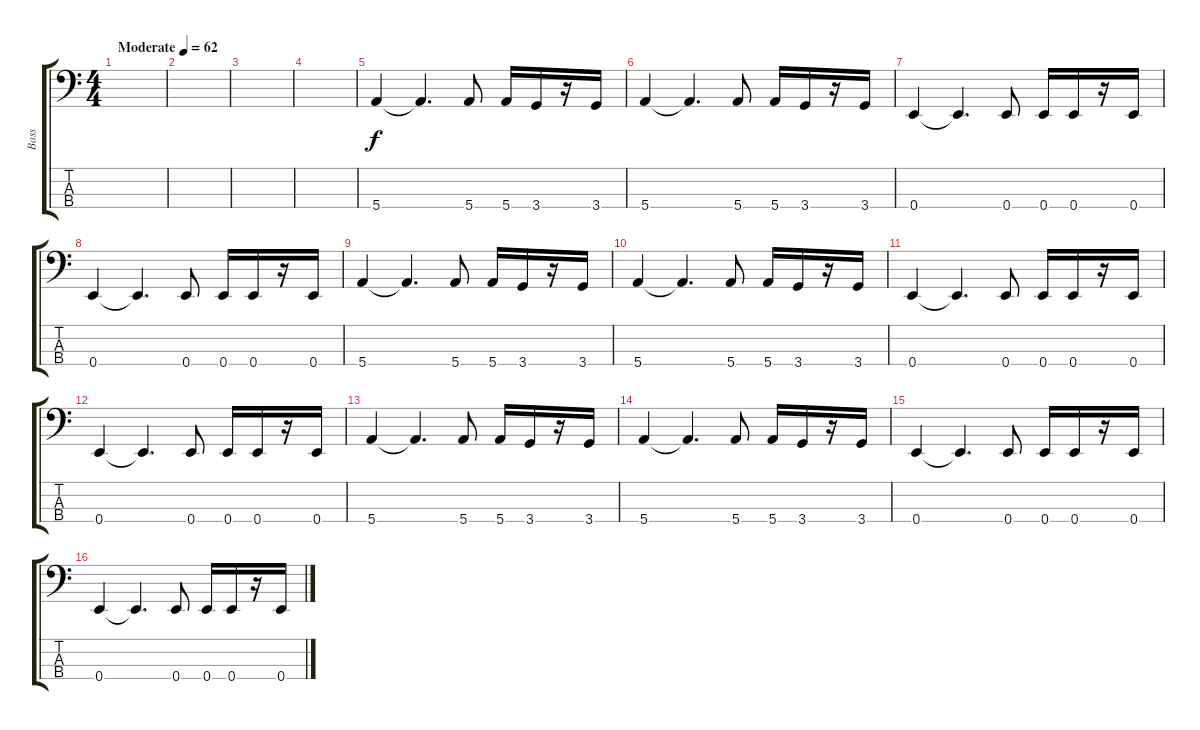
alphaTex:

\track ("Bass" "Bass") {instrument electricbassfinger}
\staff {score tabs}
\tuning (G2 D2 A1 E1) {hide}
\ts (4 4)
\tempo (62 "Moderate")
\clef f4
\ks c
|
|
|
|
5.4.4 5.4{t}.4{d} 5.4.8 5.4.16 3.4.16 r.16 3.4.16 |
5.4.4 5.4{t}.4{d} 5.4.8 5.4.16 3.4.16 r.16 3.4.16 |
0.4.4 0.4{t}.4{d} 0.4.8 0.4.16 0.4.16 r.16 0.4.16 |
0.4.4 0.4{t}.4{d} 0.4.8 0.4.16 0.4.16 r.16 0.4.16 |
5.4.4 5.4{t}.4{d} 5.4.8 5.4.16 3.4.16 r.16 3.4.16 |
5.4.4 5.4{t}.4{d} 5.4.8 5.4.16 3.4.16 r.16 3.4.16 |
0.4.4 0.4{t}.4{d} 0.4.8 0.4.16 0.4.16 r.16 0.4.16 |
0.4.4 0.4{t}.4{d} 0.4.8 0.4.16 0.4.16 r.16 0.4.16 |
5.4.4 5.4{t}.4{d} 5.4.8 5.4.16 3.4.16 r.16 3.4.16 |
5.4.4 5.4{t}.4{d} 5.4.8 5.4.16 3.4.16 r.16 3.4.16 |
0.4.4 0.4{t}.4{d} 0.4.8 0.4.16 0.4.16 r.16 0.4.16 |
0.4.4 0.4{t}.4{d} 0.4.8 0.4.16 0.4.16 r.16 0.4.16
